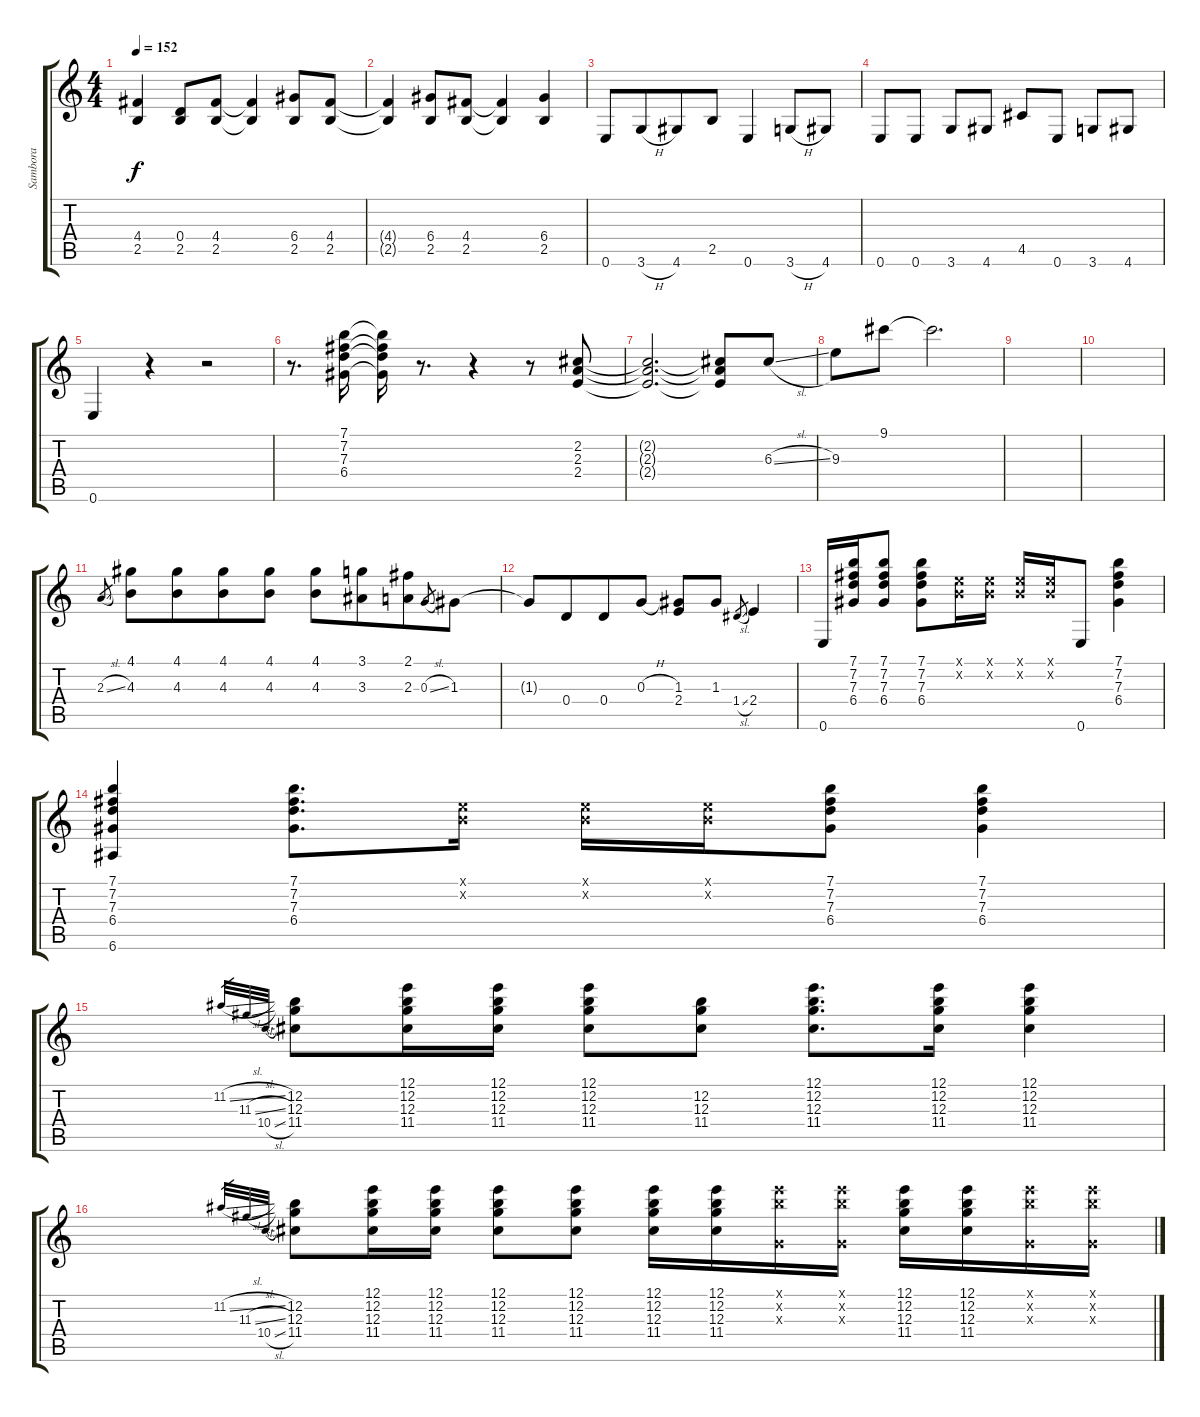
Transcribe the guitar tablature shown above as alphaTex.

\track ("Sambora" "Sambora") {instrument acousticguitarsteel}
\staff {score tabs}
\tuning (E4 B3 G3 D3 A2 E2) {hide}
\ts (4 4)
\tempo 152
\clef g2
\ks c
(4.4 2.5).4{dy f} (0.4 2.5).8 (4.4 2.5).8 (4.4{t} 2.5{t}).4 (6.4 2.5).8 (4.4 2.5).8 |
(4.4{t} 2.5{t}).4 (6.4 2.5).8 (4.4 2.5).8 (4.4{t} 2.5{t}).4 (6.4 2.5).4 |
0.6.8 3.6{h}.8{beam merge} 4.6.8 2.5.8 0.6.4 3.6{h}.8 4.6.8 |
0.6.8 0.6.8 3.6.8 4.6.8 4.5.8 0.6.8 3.6.8 4.6.8 |
0.6.4 r.4 r.2 |
r.8{d} (7.1 7.2 7.3 6.4).16 (7.1{t} 7.2{t} 7.3{t} 6.4{t}).16 r.8{d} r.4 r.8 (2.2 2.3 2.4).8 |
(2.2{t} 2.3{t} 2.4{t}).2{d} (2.2{t} 2.3{t} 2.4{t}).8 6.3{sl}.8 |
9.3.8 9.1.8 9.1{t}.2{d} |
|
|
2.3{sl}.8{gr} (4.1 4.3).8 (4.1 4.3).8{beam merge} (4.1 4.3).8 (4.1 4.3).8 (4.1 4.3).8 (3.1 3.3).8{beam merge} (2.1 2.3).8 0.3{sl}.8{gr} 1.3.8 |
1.3{t}.8 0.4.8{beam merge} 0.4.8 0.3{h}.8 (1.3 2.4).8 1.3.8 1.4{sl}.8{gr} 2.4.4 |
0.6.16 (7.1 7.2 7.3 6.4).16 (7.1 7.2 7.3 6.4).8 (7.1 7.2 7.3 6.4).8 (0.1{x} 0.2{x}).16 (0.1{x} 0.2{x}).16 (0.1{x} 0.2{x}).16 (0.1{x} 0.2{x}).16 0.6.8 (7.1 7.2 7.3 6.4).4 |
(7.1 7.2 7.3 6.4 6.6).4 (7.1 7.2 7.3 6.4).8{d} (0.1{x} 0.2{x}).16 (0.1{x} 0.2{x}).16 (0.1{x} 0.2{x}).16 (7.1 7.2 7.3 6.4).8 (7.1 7.2 7.3 6.4).4 |
11.2{sl}.32{gr} 11.3{sl}.32{gr} 10.4{sl}.32{gr} (12.2 12.3 11.4).8 (12.1 12.2 12.3 11.4).16 (12.1 12.2 12.3 11.4).16 (12.1 12.2 12.3 11.4).8 (12.2 12.3 11.4).8 (12.1 12.2 12.3 11.4).8{d} (12.1 12.2 12.3 11.4).16 (12.1 12.2 12.3 11.4).4 |
11.2{sl}.32{gr} 11.3{sl}.32{gr} 10.4{sl}.32{gr} (12.2 12.3 11.4).8 (12.1 12.2 12.3 11.4).16 (12.1 12.2 12.3 11.4).16 (12.1 12.2 12.3 11.4).8 (12.1 12.2 12.3 11.4).8 (12.1 12.2 12.3 11.4).16 (12.1 12.2 12.3 11.4).16 (12.1{x} 12.2{x} 0.3{x}).16 (12.1{x} 12.2{x} 0.3{x}).16 (12.1 12.2 12.3 11.4).16 (12.1 12.2 12.3 11.4).16 (12.1{x} 12.2{x} 0.3{x}).16 (12.1{x} 12.2{x} 0.3{x}).16
